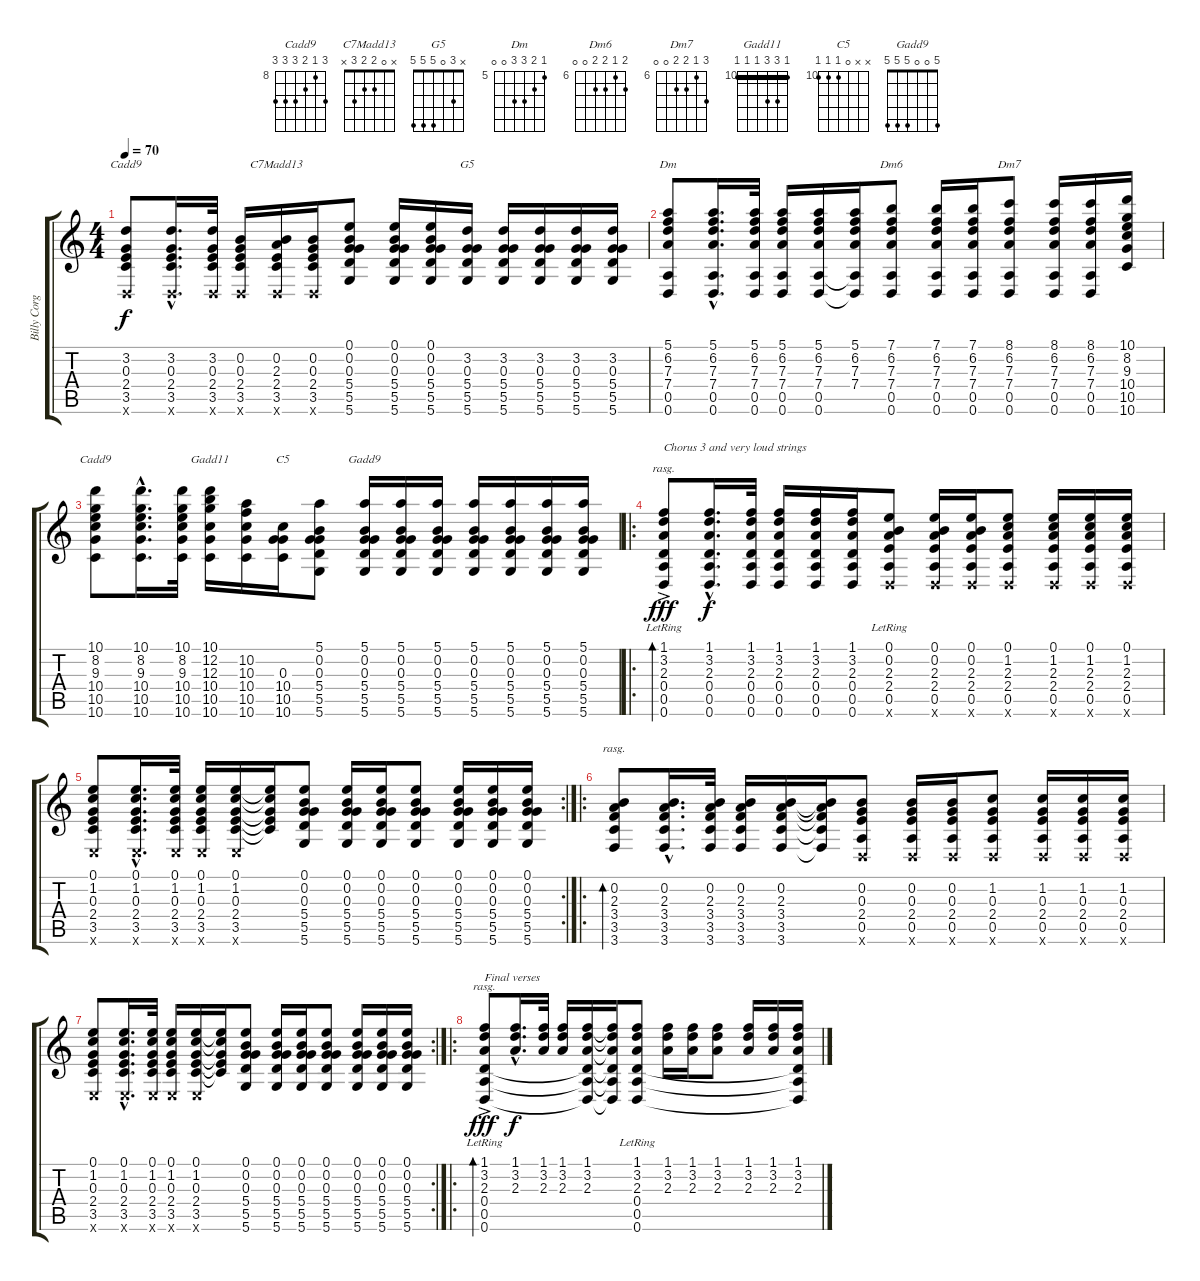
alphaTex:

\track ("Billy Corgan acoustic guitar" "Billy Corg") {instrument acousticguitarnylon}
\staff {score tabs}
\tuning (E4 B3 G3 D3 A2 D2) {hide}
\chord ("Cadd9" x 3 0 2 3 x)
\chord ("C7Madd13" x 0 2 2 3 x)
\chord ("G5" x 3 0 5 5 5)
\chord ("Dm" 5 6 7 7 0 0) {firstfret 5}
\chord ("Dm6" 7 6 7 7 0 0) {firstfret 6}
\chord ("Dm7" 8 6 7 7 0 0) {firstfret 6}
\chord ("Cadd9" 10 8 9 10 10 10) {firstfret 8}
\chord ("Gadd11" 10 12 12 10 10 10) {firstfret 10 barre 10}
\chord ("C5" x x 0 10 10 10) {firstfret 10}
\chord ("Gadd9" 5 0 0 5 5 5)
\ts (4 4)
\tempo 70
\clef g2
\ks c
(3.2 0.3 2.4 3.5 0.6{x}).8{ch "Cadd9" dy f} (3.2{hac} 0.3{hac} 2.4{hac} 3.5{hac} 0.6{hac x}).16{d} (3.2 0.3 2.4 3.5 0.6{x}).32 (0.2 0.3 2.4 3.5 0.6{x}).16 (0.2 2.3 2.4 3.5 0.6{x}).16{ch "C7Madd13"} (0.2 0.3 2.4 3.5 0.6{x}).16 (0.1 0.2 0.3 5.4 5.5 5.6).8 (0.1 0.2 0.3 5.4 5.5 5.6).16 (0.1 0.2 0.3 5.4 5.5 5.6).16 (3.2 0.3 5.4 5.5 5.6).16{ch "G5"} (3.2 0.3 5.4 5.5 5.6).16 (3.2 0.3 5.4 5.5 5.6).16 (3.2 0.3 5.4 5.5 5.6).16 (3.2 0.3 5.4 5.5 5.6).16 |
(5.1 6.2 7.3 7.4 0.5 0.6).8{ch "Dm"} (5.1{hac} 6.2{hac} 7.3{hac} 7.4{hac} 0.5{hac} 0.6{hac}).16{d} (5.1 6.2 7.3 7.4 0.5 0.6).32 (5.1 6.2 7.3 7.4 0.5 0.6).16 (5.1 6.2 7.3 7.4 0.5 0.6).16 (5.1 6.2 7.3 7.4 0.5{t} 0.6{t}).16 (7.1 6.2 7.3 7.4 0.5 0.6).8{ch "Dm6"} (7.1 6.2 7.3 7.4 0.5 0.6).16 (7.1 6.2 7.3 7.4 0.5 0.6).16 (8.1 6.2 7.3 7.4 0.5 0.6).8{ch "Dm7"} (8.1 6.2 7.3 7.4 0.5 0.6).16 (8.1 6.2 7.3 7.4 0.5 0.6).16 (10.1 8.2 9.3 10.4 10.5 10.6).16 |
(10.1 8.2 9.3 10.4 10.5 10.6).8{ch "Cadd9"} (10.1{hac} 8.2{hac} 9.3{hac} 10.4{hac} 10.5{hac} 10.6{hac}).16{d} (10.1 8.2 9.3 10.4 10.5 10.6).32 (10.1 12.2 12.3 10.4 10.5 10.6).16{ch "Gadd11"} (10.2 10.3 10.4 10.5 10.6).16 (0.3 10.4 10.5 10.6).16{ch "C5"} (5.1 0.2 0.3 5.4 5.5 5.6).8 (5.1 0.2 0.3 5.4 5.5 5.6).16{ch "Gadd9"} (5.1 0.2 0.3 5.4 5.5 5.6).16 (5.1 0.2 0.3 5.4 5.5 5.6).16 (5.1 0.2 0.3 5.4 5.5 5.6).16 (5.1 0.2 0.3 5.4 5.5 5.6).16 (5.1 0.2 0.3 5.4 5.5 5.6).16 (5.1 0.2 0.3 5.4 5.5 5.6).16 |
\ro
(1.1{ac} 3.2 2.3 0.4{lr} 0.5{lr} 0.6{lr}).8{bd 30 rasg ii txt "Chorus 3 and very loud strings" dy fff} (1.1{hac} 3.2{hac} 2.3{hac} 0.4{hac} 0.5{hac} 0.6{hac}).16{d dy f} (1.1 3.2 2.3 0.4 0.5 0.6).32 (1.1 3.2 2.3 0.4 0.5 0.6).16 (1.1 3.2 2.3 0.4 0.5 0.6).16 (1.1 3.2 2.3 0.4 0.5 0.6).16 (0.1 0.2 2.3 2.4{lr} 0.5{lr} 0.6{x}).8 (0.1 0.2 2.3 2.4 0.5 0.6{x}).16 (0.1 0.2 2.3 2.4 0.5 0.6{x}).16 (0.1 1.2 2.3 2.4 0.5 0.6{x}).8 (0.1 1.2 2.3 2.4 0.5 0.6{x}).16 (0.1 1.2 2.3 2.4 0.5 0.6{x}).16 (0.1 1.2 2.3 2.4 0.5 0.6{x}).16 |
\rc 2
(0.1 1.2 0.3 2.4 3.5 2.6{x}).8 (0.1{hac} 1.2{hac} 0.3{hac} 2.4{hac} 3.5{hac} 2.6{hac x}).16{d} (0.1 1.2 0.3 2.4 3.5 2.6{x}).32 (0.1 1.2 0.3 2.4 3.5 2.6{x}).16 (0.1 1.2 0.3 2.4 3.5 2.6{x}).16 (0.1{t} 1.2{t} 0.3{t} 2.4{t} 3.5{t}).16 (0.1 0.2 0.3 5.4 5.5 5.6).8 (0.1 0.2 0.3 5.4 5.5 5.6).16 (0.1 0.2 0.3 5.4 5.5 5.6).16 (0.1 0.2 0.3 5.4 5.5 5.6).8 (0.1 0.2 0.3 5.4 5.5 5.6).16 (0.1 0.2 0.3 5.4 5.5 5.6).16 (0.1 0.2 0.3 5.4 5.5 5.6).16 |
\ro
(0.2 2.3 3.4 3.5 3.6).8{bd 30 rasg ii} (0.2{hac} 2.3{hac} 3.4{hac} 3.5{hac} 3.6{hac}).16{d} (0.2 2.3 3.4 3.5 3.6).32 (0.2 2.3 3.4 3.5 3.6).16 (0.2 2.3 3.4 3.5 3.6).16 (0.2{t} 2.3{t} 3.4{t} 3.5{t} 3.6{t}).16 (0.2 0.3 2.4 0.5 0.6{x}).8 (0.2 0.3 2.4 0.5 0.6{x}).16 (0.2 0.3 2.4 0.5 0.6{x}).16 (1.2 0.3 2.4 0.5 0.6{x}).8 (1.2 0.3 2.4 0.5 0.6{x}).16 (1.2 0.3 2.4 0.5 0.6{x}).16 (1.2 0.3 2.4 0.5 0.6{x}).16 |
\rc 2
(0.1 1.2 0.3 2.4 3.5 2.6{x}).8 (0.1{hac} 1.2{hac} 0.3{hac} 2.4{hac} 3.5{hac} 2.6{hac x}).16{d} (0.1 1.2 0.3 2.4 3.5 2.6{x}).32 (0.1 1.2 0.3 2.4 3.5 2.6{x}).16 (0.1 1.2 0.3 2.4 3.5 2.6{x}).16 (0.1{t} 1.2{t} 0.3{t} 2.4{t} 3.5{t}).16 (0.1 0.2 0.3 5.4 5.5 5.6).8 (0.1 0.2 0.3 5.4 5.5 5.6).16 (0.1 0.2 0.3 5.4 5.5 5.6).16 (0.1 0.2 0.3 5.4 5.5 5.6).8 (0.1 0.2 0.3 5.4 5.5 5.6).16 (0.1 0.2 0.3 5.4 5.5 5.6).16 (0.1 0.2 0.3 5.4 5.5 5.6).16 |
\ro
(1.1{ac} 3.2 2.3 0.4{lr} 0.5{lr} 0.6{lr}).8{bd 30 rasg ii txt "Final verses" dy fff} (1.1{hac} 3.2{hac} 2.3{hac}).16{d dy f} (1.1 3.2 2.3).32 (1.1 3.2 2.3).16 (1.1 3.2 2.3 0.4{t} 0.5{t} 0.6{t}).16 (1.1{t} 3.2{t} 2.3{t} 0.4{t} 0.5{t} 0.6{t}).16 (1.1 3.2 2.3 0.4{lr} 0.5{lr} 0.6{lr}).8 (1.1 3.2 2.3).16 (1.1 3.2 2.3).16 (1.1 3.2 2.3).8 (1.1 3.2 2.3).16 (1.1 3.2 2.3).16 (1.1 3.2 2.3 0.4{t} 0.5{t} 0.6{t}).16
